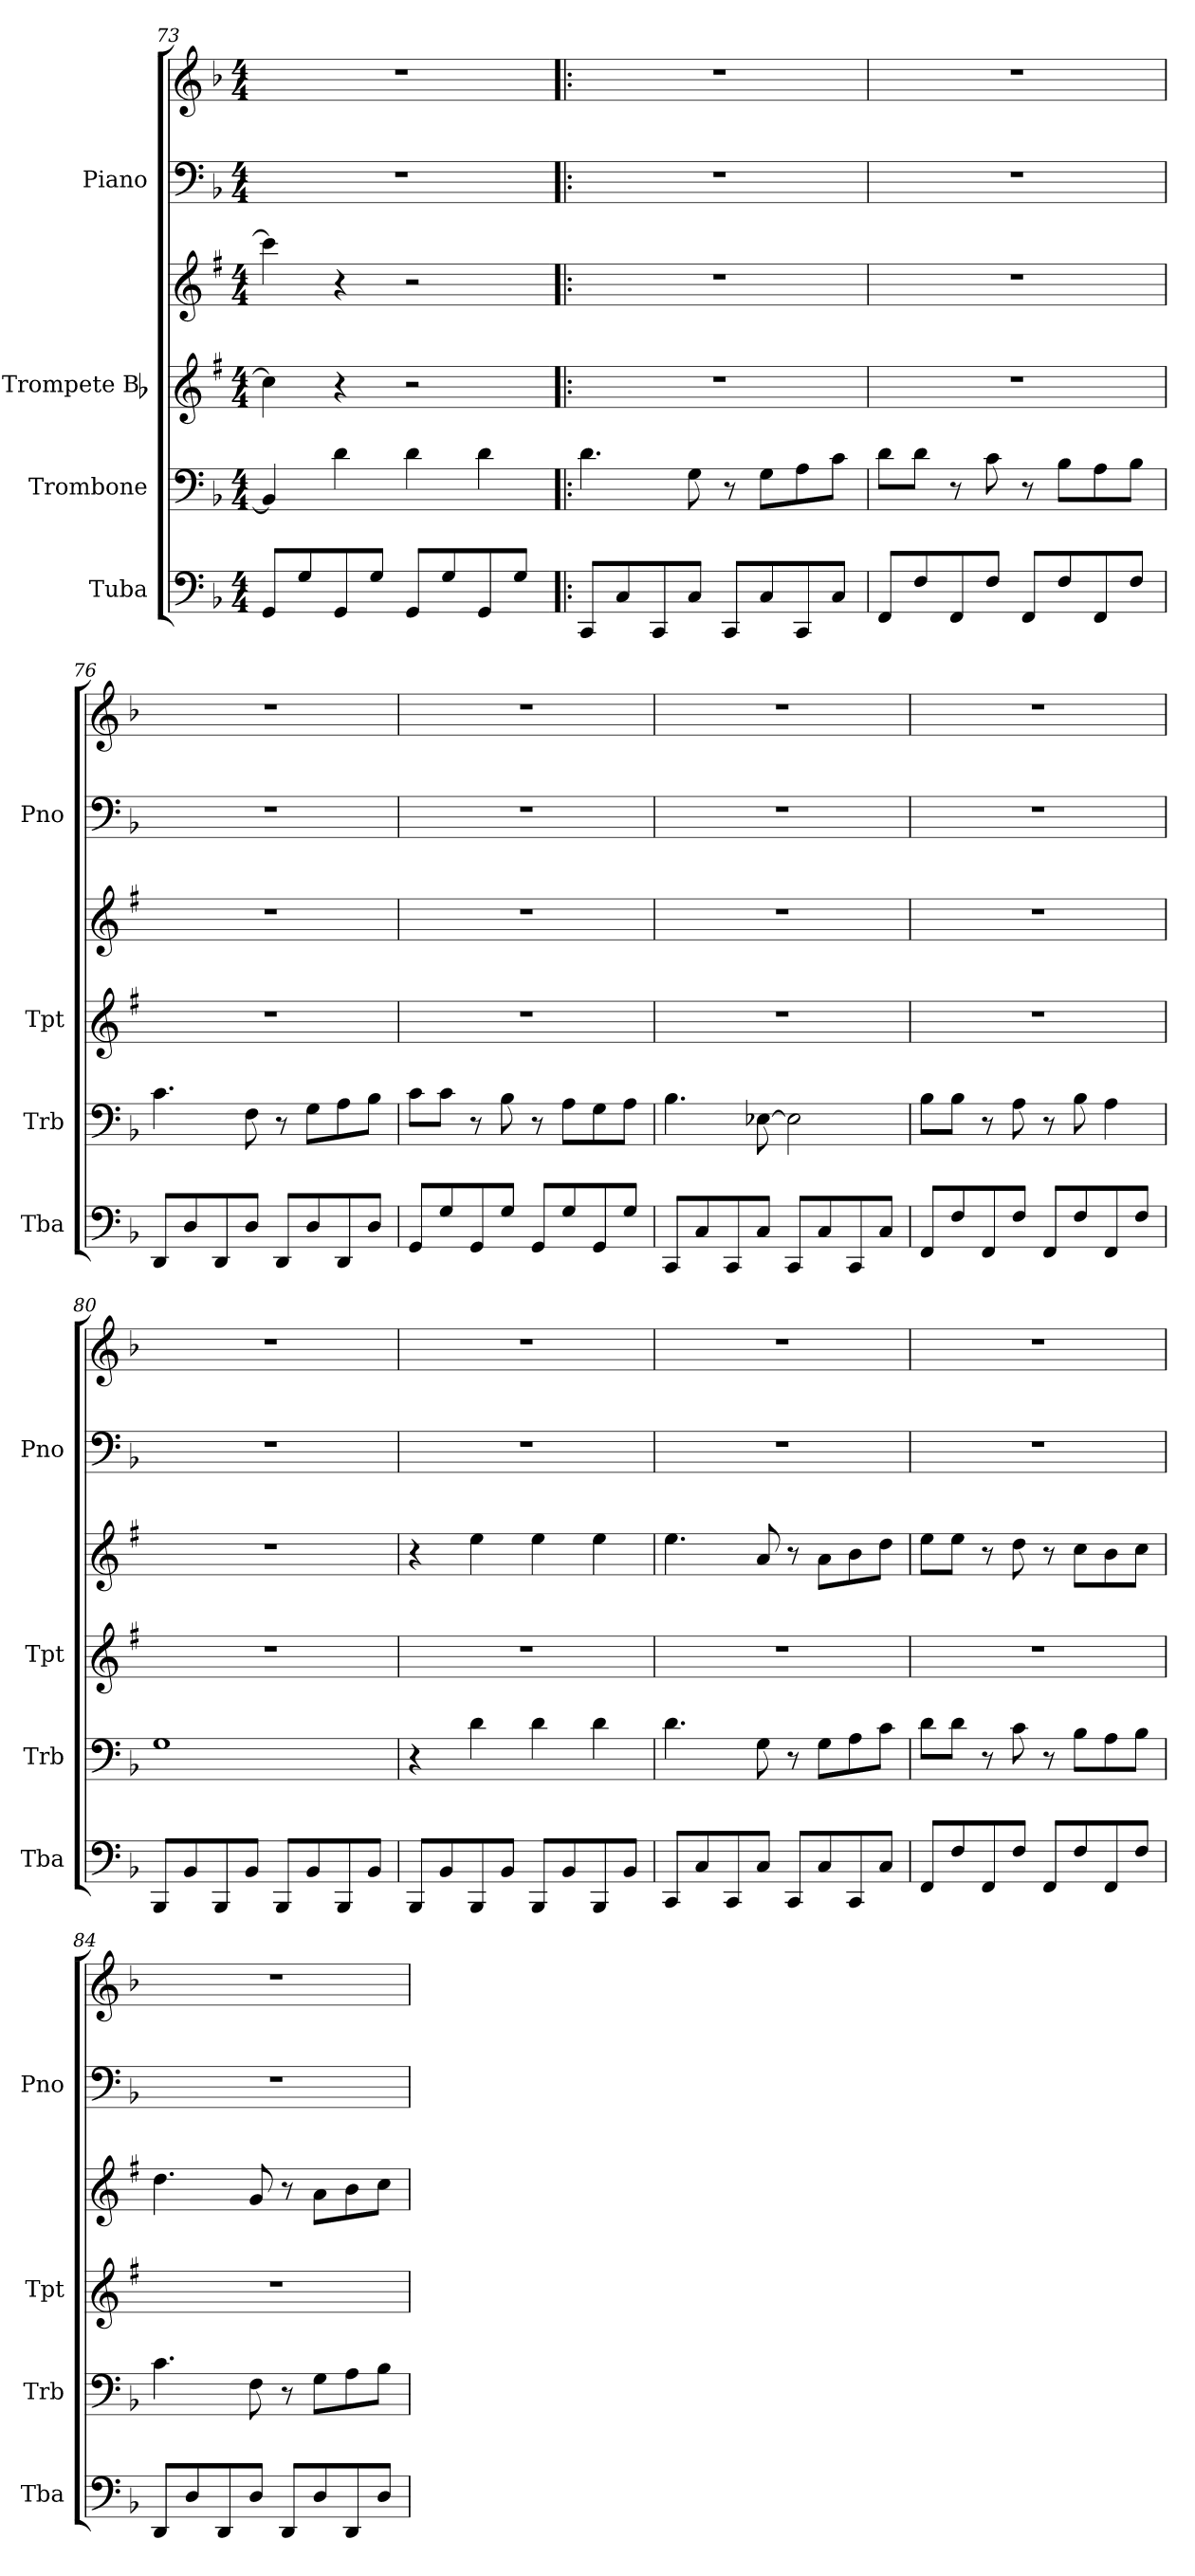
**kern	**kern	**kern	**kern	**kern	**kern
*part4	*part3	*part2	*part2	*part1	*part1
*staff6	*staff5	*staff4	*staff3	*staff2	*staff1
*I"Tuba	*I"Trombone	*I"Trompete Bb	*	*I"Piano	*
*I'Tba	*I'Trb	*I'Tpt	*	*I'Pno	*
*clefF4	*clefF4	*clefG2	*clefG2	*clefF4	*clefG2
*	*	*ITrd1c2	*ITrd1c2	*	*
*k[b-]	*k[b-]	*k[b-]	*k[b-]	*k[b-]	*k[b-]
*M4/4	*M4/4	*M4/4	*M4/4	*M4/4	*M4/4
=73	=73	=73	=73	=73	=73
8GG/L	4BB-/]	4b-\]	4bb-\]	1r	1r
8G/	.	.	.	.	.
8GG/	4d\	4r	4r	.	.
8G/J	.	.	.	.	.
8GG/L	4d\	2r	2r	.	.
8G/	.	.	.	.	.
8GG/	4d\	.	.	.	.
8G/J	.	.	.	.	.
=74!|:	=74!|:	=74!|:	=74!|:	=74!|:	=74!|:
8CC/L	4.d\	1r	1r	1r	1r
8C/	.	.	.	.	.
8CC/	.	.	.	.	.
8C/J	8G\	.	.	.	.
8CC/L	8r	.	.	.	.
8C/	8G\L	.	.	.	.
8CC/	8A\	.	.	.	.
8C/J	8c\J	.	.	.	.
=75	=75	=75	=75	=75	=75
8FF/L	8d\L	1r	1r	1r	1r
8F/	8d\J	.	.	.	.
8FF/	8r	.	.	.	.
8F/J	8c\	.	.	.	.
8FF/L	8r	.	.	.	.
8F/	8B-\L	.	.	.	.
8FF/	8A\	.	.	.	.
8F/J	8B-\J	.	.	.	.
=76	=76	=76	=76	=76	=76
8DD/L	4.c\	1r	1r	1r	1r
8D/	.	.	.	.	.
8DD/	.	.	.	.	.
8D/J	8F\	.	.	.	.
8DD/L	8r	.	.	.	.
8D/	8G\L	.	.	.	.
8DD/	8A\	.	.	.	.
8D/J	8B-\J	.	.	.	.
=77	=77	=77	=77	=77	=77
8GG/L	8c\L	1r	1r	1r	1r
8G/	8c\J	.	.	.	.
8GG/	8r	.	.	.	.
8G/J	8B-\	.	.	.	.
8GG/L	8r	.	.	.	.
8G/	8A\L	.	.	.	.
8GG/	8G\	.	.	.	.
8G/J	8A\J	.	.	.	.
=78	=78	=78	=78	=78	=78
8CC/L	4.B-\	1r	1r	1r	1r
8C/	.	.	.	.	.
8CC/	.	.	.	.	.
8C/J	[8E-X\	.	.	.	.
8CC/L	2E-\]	.	.	.	.
8C/	.	.	.	.	.
8CC/	.	.	.	.	.
8C/J	.	.	.	.	.
=79	=79	=79	=79	=79	=79
8FF/L	8B-\L	1r	1r	1r	1r
8F/	8B-\J	.	.	.	.
8FF/	8r	.	.	.	.
8F/J	8A\	.	.	.	.
8FF/L	8r	.	.	.	.
8F/	8B-\	.	.	.	.
8FF/	4A\	.	.	.	.
8F/J	.	.	.	.	.
=80	=80	=80	=80	=80	=80
8BBB-/L	1G	1r	1r	1r	1r
8BB-/	.	.	.	.	.
8BBB-/	.	.	.	.	.
8BB-/J	.	.	.	.	.
8BBB-/L	.	.	.	.	.
8BB-/	.	.	.	.	.
8BBB-/	.	.	.	.	.
8BB-/J	.	.	.	.	.
=81	=81	=81	=81	=81	=81
8BBB-/L	4r	1r	4r	1r	1r
8BB-/	.	.	.	.	.
8BBB-/	4d\	.	4dd\	.	.
8BB-/J	.	.	.	.	.
8BBB-/L	4d\	.	4dd\	.	.
8BB-/	.	.	.	.	.
8BBB-/	4d\	.	4dd\	.	.
8BB-/J	.	.	.	.	.
=82	=82	=82	=82	=82	=82
8CC/L	4.d\	1r	4.dd\	1r	1r
8C/	.	.	.	.	.
8CC/	.	.	.	.	.
8C/J	8G\	.	8g/	.	.
8CC/L	8r	.	8r	.	.
8C/	8G\L	.	8g\L	.	.
8CC/	8A\	.	8a\	.	.
8C/J	8c\J	.	8cc\J	.	.
=83	=83	=83	=83	=83	=83
8FF/L	8d\L	1r	8dd\L	1r	1r
8F/	8d\J	.	8dd\J	.	.
8FF/	8r	.	8r	.	.
8F/J	8c\	.	8cc\	.	.
8FF/L	8r	.	8r	.	.
8F/	8B-\L	.	8b-\L	.	.
8FF/	8A\	.	8a\	.	.
8F/J	8B-\J	.	8b-\J	.	.
=84	=84	=84	=84	=84	=84
8DD/L	4.c\	1r	4.cc\	1r	1r
8D/	.	.	.	.	.
8DD/	.	.	.	.	.
8D/J	8F\	.	8f/	.	.
8DD/L	8r	.	8r	.	.
8D/	8G\L	.	8g\L	.	.
8DD/	8A\	.	8a\	.	.
8D/J	8B-\J	.	8b-\J	.	.
=	=	=	=	=	=
*-	*-	*-	*-	*-	*-
